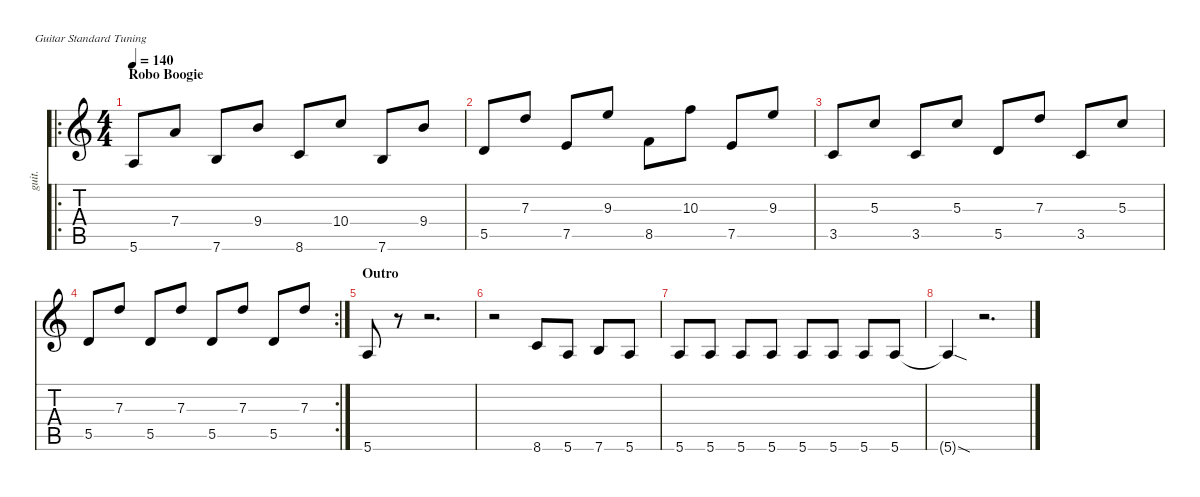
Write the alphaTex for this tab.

\defaultSystemsLayout 4
\hideDynamics
\bracketExtendMode nobrackets
\otherSystemsTrackNameOrientation horizontal
\track ("Guitar2" "guit.") {instrument acousticguitarnylon}
\staff {score tabs}
\tuning (E4 B3 G3 D3 A2 E2)
\ro
\ts (4 4)
\section ("" "Robo Boogie")
\tempo 140
\clef g2
\ks aminor
5.6.8{dy f} 7.4.8 7.6.8{dy mf} 9.4.8 8.6.8 10.4.8 7.6.8 9.4.8 |
5.5.8 7.3.8{dy f} 7.5.8{dy mf} 9.3.8{dy f} 8.5.8{dy mf} 10.3.8{dy f} 7.5.8{dy mf} 9.3.8{dy f} |
3.5.8 5.3.8 3.5.8 5.3.8 5.5.8{dy mf} 7.3.8 3.5.8 5.3.8 |
\rc 2
5.5.8 7.3.8{dy f} 5.5.8{dy mf} 7.3.8{dy f} 5.5.8{dy mf} 7.3.8{dy f} 5.5.8{dy mf} 7.3.8{dy f} |
\section ("" "Outro")
5.6.8 r.8 r.2{d} |
r.2 8.6.8 5.6.8 7.6.8 5.6.8 |
5.6.8{dy mf} 5.6.8 5.6.8 5.6.8 5.6.8 5.6.8 5.6.8 5.6.8 |
5.6{sod t}.4{dy f} r.2{d}
